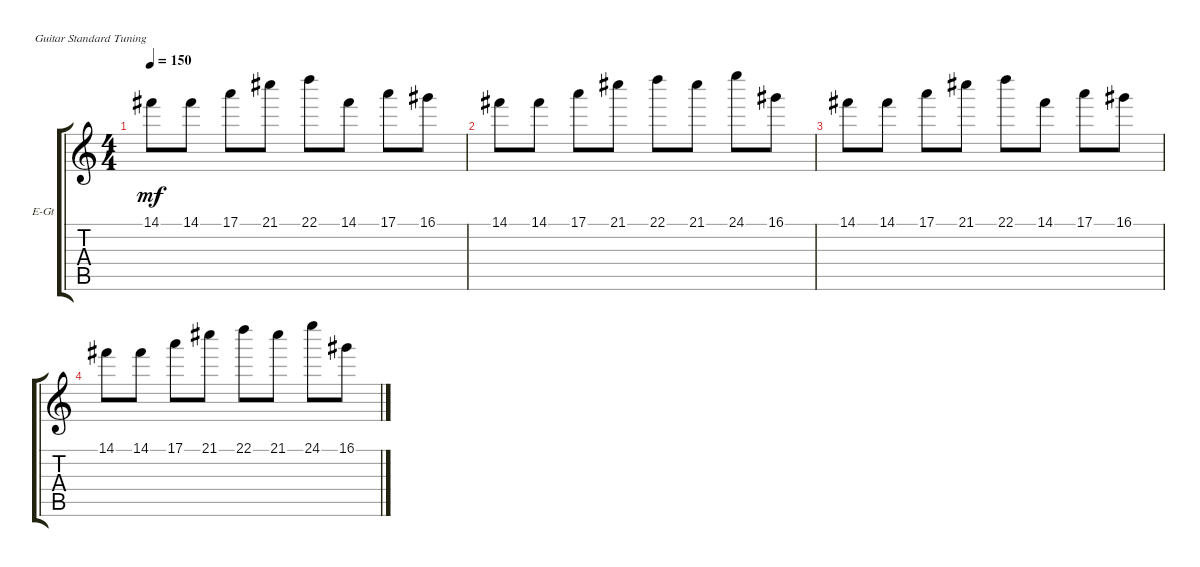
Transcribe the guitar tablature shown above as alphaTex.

\defaultSystemsLayout 4
\bracketExtendMode groupsimilarinstruments
\firstSystemTrackNameOrientation horizontal
\otherSystemsTrackNameOrientation horizontal
\track ("Electric Guitar" "E-Gt") {instrument electricguitarclean}
\staff {score tabs}
\tuning (E4 B3 G3 D3 A2 E2)
\ts (4 4)
\tempo 150
\clef g2
\ks c
14.1.8{dy mf} 14.1.8 17.1.8 21.1.8 22.1.8 14.1.8 17.1.8 16.1.8 |
14.1.8 14.1.8 17.1.8 21.1.8 22.1.8 21.1.8 24.1.8 16.1.8 |
14.1.8 14.1.8 17.1.8 21.1.8 22.1.8 14.1.8 17.1.8 16.1.8 |
14.1.8 14.1.8 17.1.8 21.1.8 22.1.8 21.1.8 24.1.8 16.1.8
